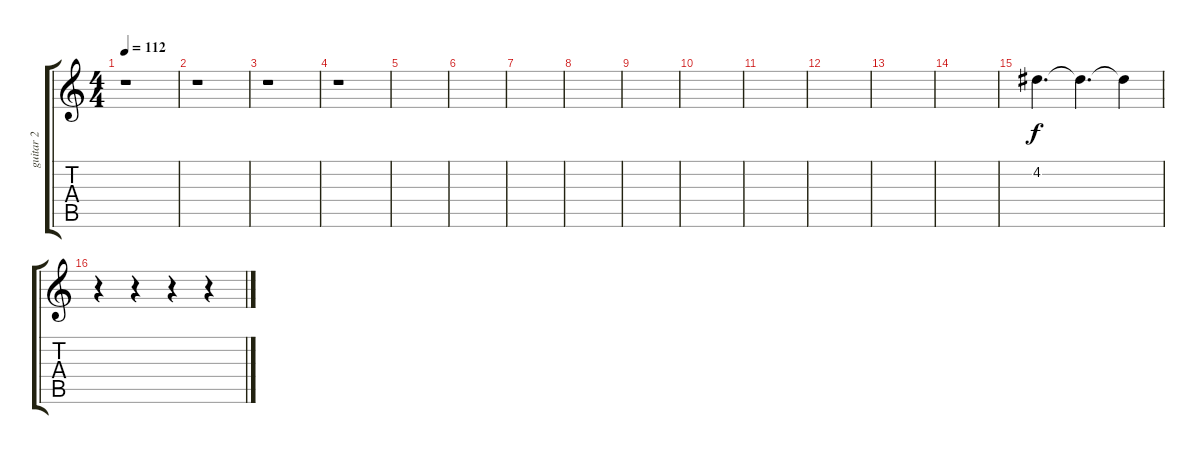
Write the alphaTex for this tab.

\track ("guitar 2" "guitar 2") {instrument distortionguitar}
\staff {score tabs}
\tuning (E4 B3 G3 D3 A2 E2) {hide}
\ts (4 4)
\tempo 112
\clef g2
\ks c
r.1{dy f} |
r.1 |
r.1 |
r.1 |
|
|
|
|
|
|
|
|
|
|
4.2.4{d} 4.2{t}.4{d} 4.2{t}.4 |
r.4 r.4 r.4 r.4
